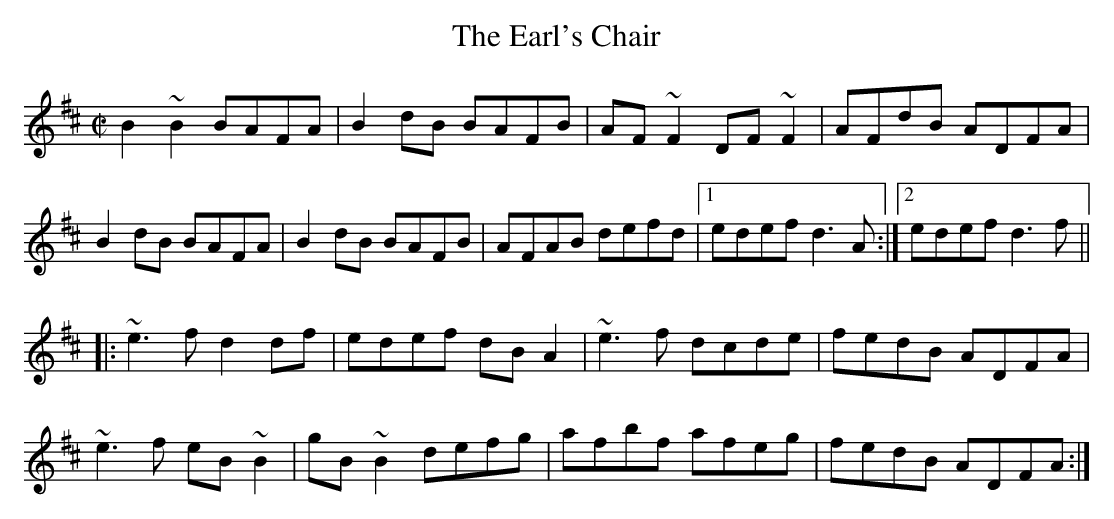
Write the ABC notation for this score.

X:1
T:The Earl's Chair
M:C|
K:Bm
B2~B2 BAFA|B2dB BAFB|AF~F2 DF~F2|AFdB ADFA|
B2dB BAFA|B2dB BAFB|AFAB defd|1 edef d3A:|2 edef d3f||
|:~e3f d2df|edef dBA2|~e3f dcde|fedB ADFA|
~e3f eB~B2|gB~B2 defg|afbf afeg|fedB ADFA:|
